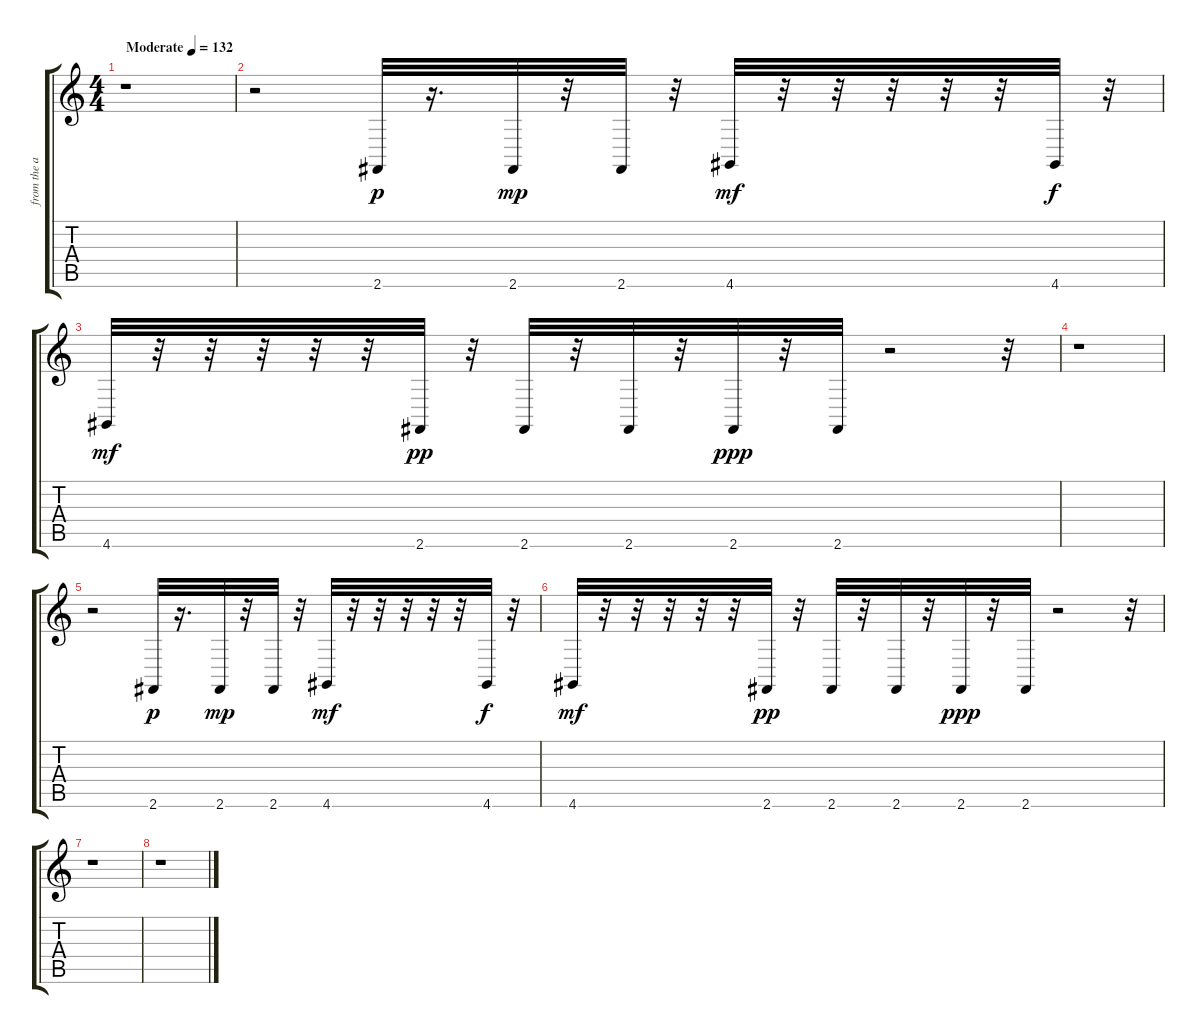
\track ("from the album" "from the a") {instrument celesta}
\staff {score tabs}
\tuning (E4 B3 G3 D3 A2 E2) {hide}
\ts (4 4)
\tempo (132 "Moderate")
\clef g2
\ks c
r.1{dy p instrument celesta} |
r.2 2.6.32 r.16{d} 2.6.32{dy mp} r.32 2.6.32 r.32 4.6.32{dy mf} r.32 r.32 r.32 r.32 r.32 4.6.32{dy f} r.32 |
4.6.32{dy mf} r.32 r.32 r.32 r.32 r.32 2.6.32{dy pp} r.32 2.6.32 r.32 2.6.32 r.32 2.6.32{dy ppp} r.32 2.6.32 r.2 r.32 |
r.1 |
r.2 2.6.32{dy p} r.16{d} 2.6.32{dy mp} r.32 2.6.32 r.32 4.6.32{dy mf} r.32 r.32 r.32 r.32 r.32 4.6.32{dy f} r.32 |
4.6.32{dy mf} r.32 r.32 r.32 r.32 r.32 2.6.32{dy pp} r.32 2.6.32 r.32 2.6.32 r.32 2.6.32{dy ppp} r.32 2.6.32 r.2 r.32 |
r.1 |
r.1
